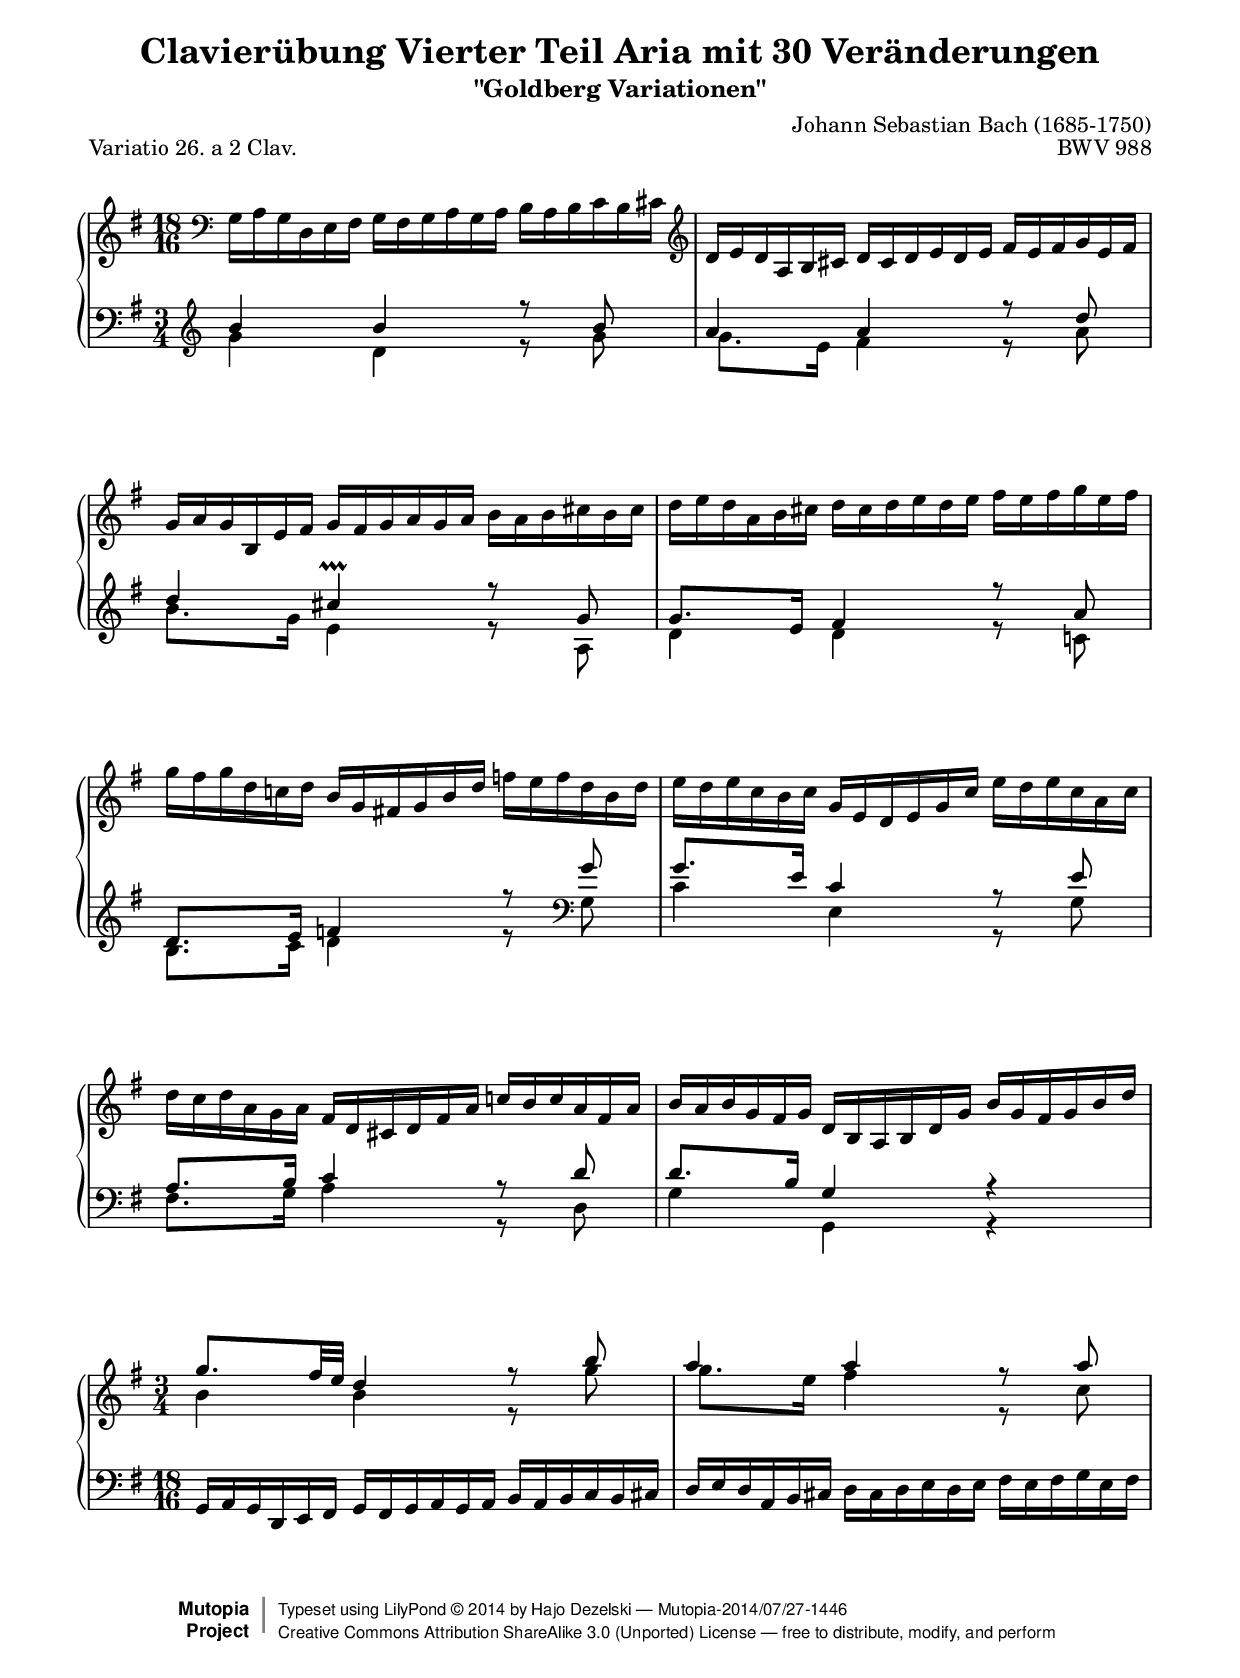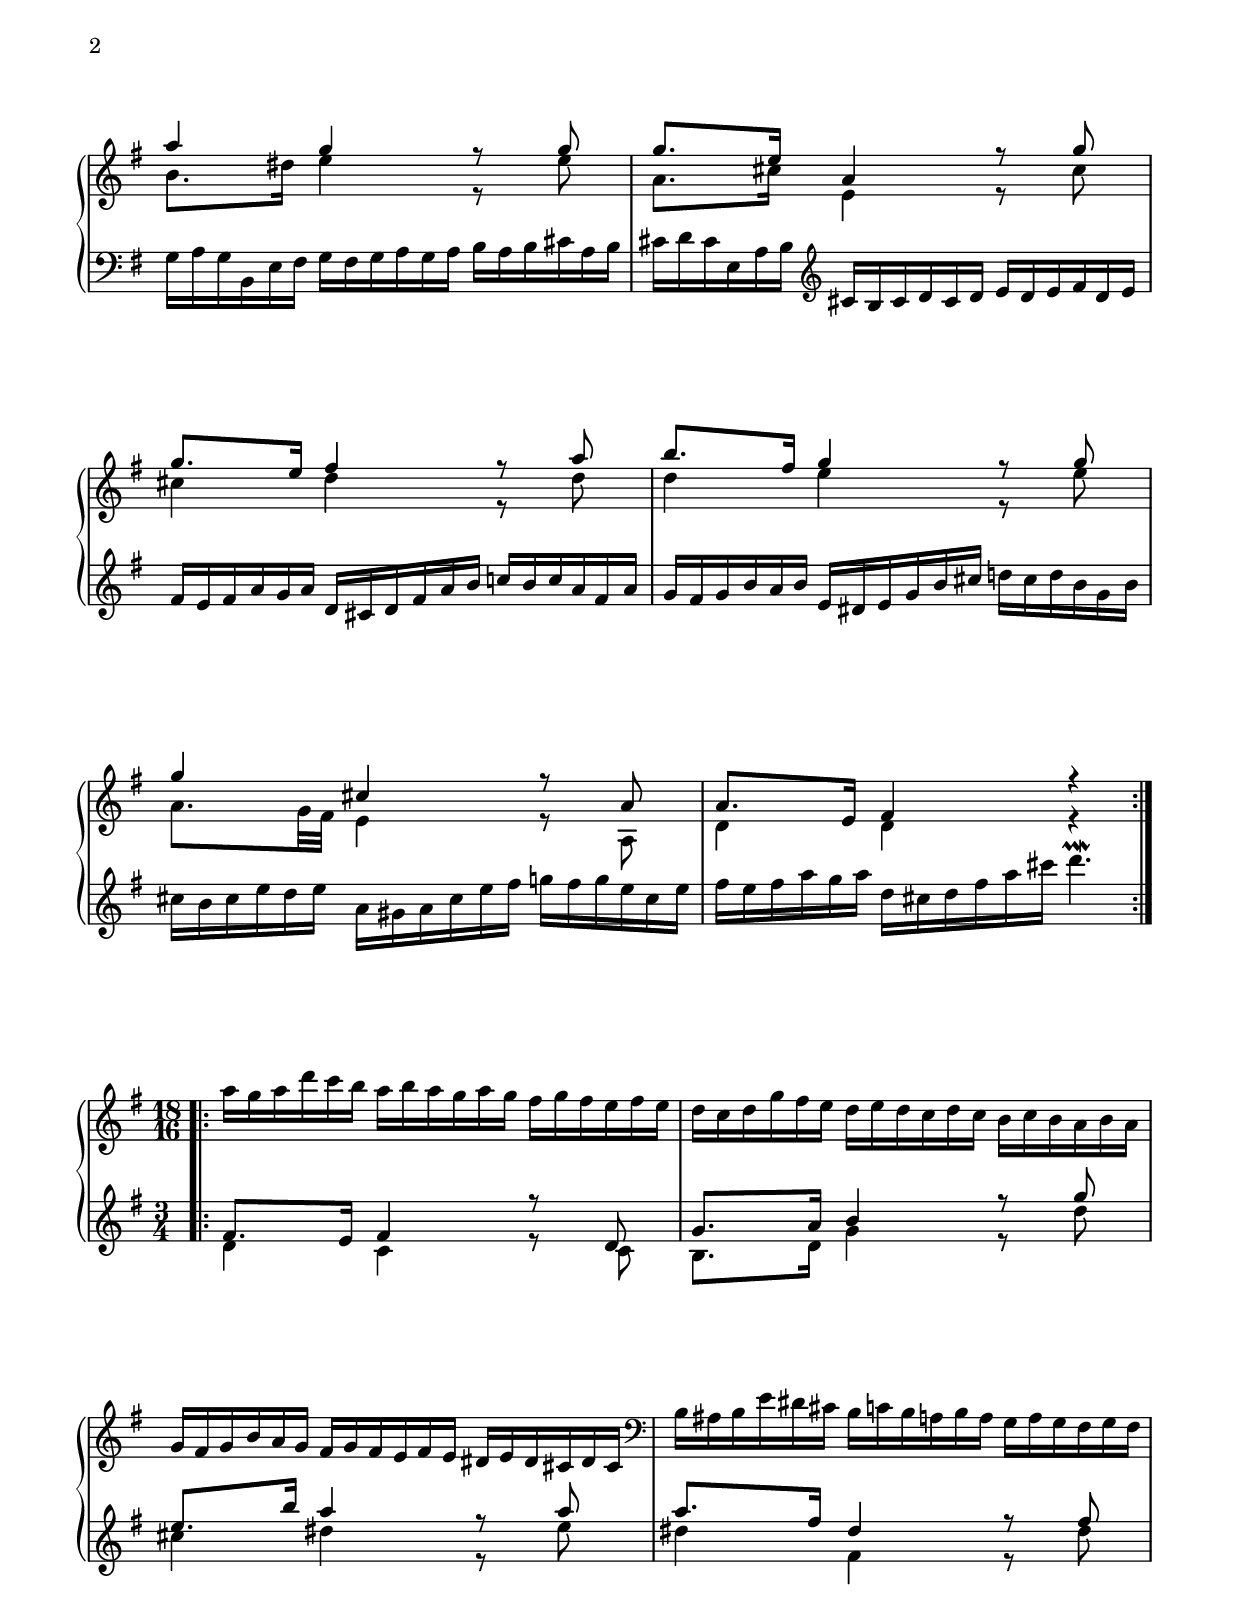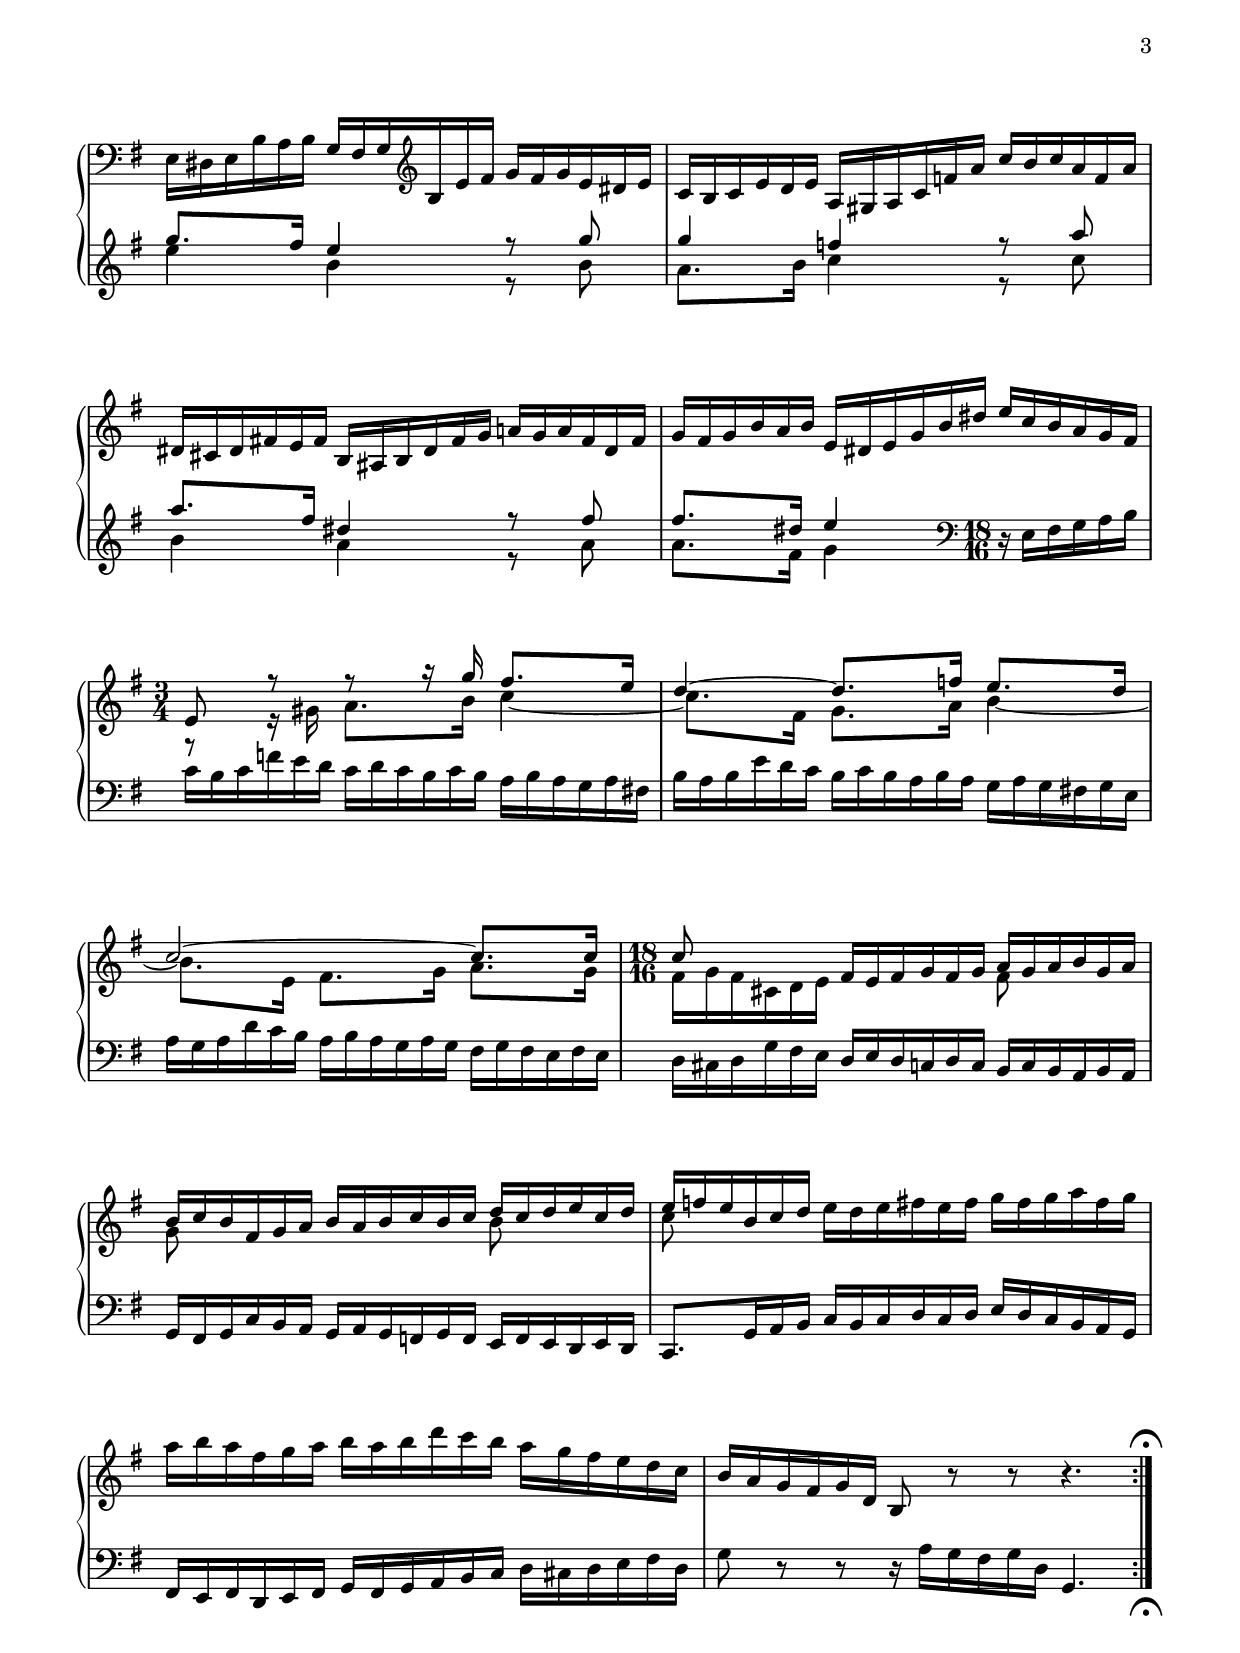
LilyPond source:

\version "2.18.2"

\paper {
    top-margin = 8\mm
    top-markup-spacing.basic-distance = #6
    markup-system-spacing.basic-distance = #6
    top-system-spacing.basic-distance = #12
    last-bottom-spacing.basic-distance = #12
    indent = 0.0
    line-width = 18.0\cm
    ragged-bottom = ##f
    ragged-last-bottom = ##f
}

% #(set-default-paper-size "a4")

#(set-global-staff-size 19)

\header {
        title = "Clavierübung Vierter Teil Aria mit 30 Veränderungen"
        subtitle = "\"Goldberg Variationen\""
        piece = "Variatio 26. a 2 Clav."
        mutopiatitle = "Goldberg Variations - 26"
        composer = "Johann Sebastian Bach (1685-1750)"
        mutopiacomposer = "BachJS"
        opus = "BWV 988"
        date = "1741"
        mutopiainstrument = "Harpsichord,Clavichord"
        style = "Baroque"
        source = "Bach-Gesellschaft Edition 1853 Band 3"
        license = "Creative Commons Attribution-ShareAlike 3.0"
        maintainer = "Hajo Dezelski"
	comment = "With the help of Neil Puttock"
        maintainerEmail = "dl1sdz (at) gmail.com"
	
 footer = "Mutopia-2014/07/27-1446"
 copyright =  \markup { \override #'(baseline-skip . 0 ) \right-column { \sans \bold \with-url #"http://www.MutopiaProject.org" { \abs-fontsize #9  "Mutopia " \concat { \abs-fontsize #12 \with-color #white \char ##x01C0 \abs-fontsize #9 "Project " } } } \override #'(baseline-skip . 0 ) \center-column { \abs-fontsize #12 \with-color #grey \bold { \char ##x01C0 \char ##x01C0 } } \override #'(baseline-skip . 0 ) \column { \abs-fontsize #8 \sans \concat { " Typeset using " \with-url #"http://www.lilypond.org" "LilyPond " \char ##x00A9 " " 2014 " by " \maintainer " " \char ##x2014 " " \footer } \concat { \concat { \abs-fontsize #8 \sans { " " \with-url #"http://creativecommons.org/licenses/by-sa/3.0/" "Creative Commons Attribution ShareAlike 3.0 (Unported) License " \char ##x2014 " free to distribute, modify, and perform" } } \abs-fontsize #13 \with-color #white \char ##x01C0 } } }
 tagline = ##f
}

%%---------- definitions

%---------Pavel's snippet from LSR to change clef at beginning of staff
% Append markup in the text property to the grob
#(define (append-markup grob old-stencil)
  (ly:stencil-combine-at-edge
    old-stencil X RIGHT (ly:text-interface::print grob)))

trebleToBass = {
  \clef bass
  % Fake staff clef appearance
  \once \override Staff.Clef.glyph-name = #"clefs.G"
  \once \override Staff.Clef.Y-offset = #-1
  % Append change clef to the time signature
  \once \override Staff.TimeSignature.text = \markup {
    \hspace #1.2
    \raise #1
    \musicglyph #"clefs.F_change"
  }
  \once \override Staff.TimeSignature.stencil = #(lambda (grob)
    (append-markup grob (ly:time-signature::print grob)))
}

bassToTreble = {
  \clef treble
  % Fake staff clef appearance
  \once \override Staff.Clef.glyph-name = #"clefs.F"
  \once \override Staff.Clef.Y-offset = #1
  % Append change clef to the time signature
  \once \override Staff.TimeSignature.text = \markup {
    \hspace #1.2
    \raise #-1
    \musicglyph #"clefs.G_change"
  }
  \once \override Staff.TimeSignature.stencil = #(lambda (grob)
    (append-markup grob (ly:time-signature::print grob)))
}
hideEndTimeSig = \override Staff.TimeSignature.break-visibility = #end-of-line-invisible
hidePP = \tweak #'stencil ##f \pp
hideMP = \tweak #'stencil ##f \mp

sopranoOne =   \relative g {
	    \repeat volta 1 { %begin repeated section
          \trebleToBass \hideEndTimeSig
		      \scaleDurations #'(4 . 6) {
			    \time 18/16
			    \set Timing.measureLength = #(ly:make-moment 3/4)   
				  \oneVoice
			    g16-\hidePP [ a g  d  e fis ] g16 [ fis g  a  g a ] b16 [ a b  c  b cis ] 
			    \clef "treble" | % 1
				
			    d16 [ e d a b cis ] d16 [ cis d e d e ] fis16 [ e fis g e fis ] | % 2
			    g16 [ a g b, e fis ] g16 [ fis g a g a ] b16 [ a b cis b cis ] | % 3
			    d16 [ e d a b cis ]  d16 [ cis d e d e ]  fis16 [ e fis g e fis ] | % 4
			    g16 [ fis g d c! d ]  b16 [ g fis! g b d ]  f16 [ e f d b d ] | % 5
			    e16 [ d e c b c ]  g16 [ e d e g c ]  e16 [ d e c a c ] | % 6
			    d16 [ c d a g a ]  fis16 [ d cis d fis a ]  c!16 [ b c a fis a ] | % 7
			    b16 [ a b g fis g ] d16 [ b a b d g ]  b16 [ g fis g b d ] | % 8
		    }
        \voiceOne
		    \time 3/4 
		    g8.-\hideMP [ fis32 e32 ] d4 r8 b'8 | % 9
		    a4 a4 r8 a8 | % 10
		    a4 g4 r8 g8 | % 11
		    g8. [ e16 ] a,4 r8 g'8 | % 12
		    g8. [ e16 ] fis4 r8 a8 | % 13
		    b8. [ fis16 ] g4 r8 g8 | % 14
		    g4 cis,4 r8 a8 | % 15
		    a8. [ e16 ] fis4 r4 \bar ":..:" % 16
	    } %end of repeated section
	    \oneVoice
	    \repeat volta 2 { %begin repeated section
		    \scaleDurations #'(4 . 6) {
			    \time 18/16
			    \set Timing.measureLength = #(ly:make-moment 3/4)      
			    a'16-\hidePP [ g a d c b ] a16 [ b a g a g ]  fis16 [ g fis e fis e ] | % 17
			    d16 [ c d g fis e ] d16 [ e d c d c ]  b16 [ c b a b a ] | % 18
			    g16 [ fis g b a g ] fis16 [ g fis e fis e ] dis16 [ e dis cis dis cis ]  | % 19 
			    \clef "bass"
			    b16 [ ais b e dis cis ] b16 [ c b a b a ] g16 [ a g fis g fis ] | % 20
			    e16 [ dis e b' a b ] g16 [ fis g \clef "treble" b e fis ] g16 [ fis g e dis e ] | % 21
				c16 [ b c e d e ] a,16 [ gis  a c f a ] c16  [ b c a f a ] | % 22
				dis,16 [ cis dis fis! e fis ] b,16 [ ais b dis fis g ] a!16 [ g a fis dis fis ] | % 23
				g16 [ fis g b a b ] e,16 [ dis e g b dis ] e16 [ c b a g fis ] | % 24
		    }
		 \time 3/4 
		 e8-\hideMP \voiceOne r8 r8 r16 g'16 fis8. [ e16 ] | % 25
		 d4 ~ d8. [ f16 ] e8. [ d16 ] | % 26	
		 c2 ~ c8. [ c16 ] | % 27
     \voiceTwo
		\scaleDurations #'(4 . 6) {
			    \time 18/16
			    \set Timing.measureLength = #(ly:make-moment 3/4) 
				fis,16-\hidePP [ g fis cis d e ] \oneVoice fis16 [ e fis g fis g ] a16 [ g a  b g a ] | % 28		
				b16 [ c b  fis  g a ] b16^[ a b c b c ]  \voiceOne d16 [ c d  e c d ] | % 29
				e16 [ f e  b c d ] \oneVoice e16 [ d e  fis e fis ] g16 [ fis g a  fis g ]| % 30
				a16 [ b a  fis g a ] b16 [ a b d c b ]  a16 [ g fis e  d c ] | % 31
				b16 [ a g fis g d ] b8 r8 r8 r4. \bar ":|." % 32
        
        % Place a fermata over the final barline
        \override Staff.RehearsalMark.break-visibility = #begin-of-line-invisible
        \mark \markup \musicglyph #"scripts.ufermata"
		}
    } %end repeated section

}

sopranoTwo =   \relative b' {
	\repeat volta 1 { %begin repeated section
		\stemDown
		\clef "bass" 		    
		\scaleDurations #'(4 . 6) {
			    \time 18/16
			    \set Timing.measureLength = #(ly:make-moment 3/4)      
			    s1*18/16 
			    \clef "treble" | % 1
			    s1*18/16 | % 2
			    s1*18/16 | % 3
			    s1*18/16 | % 4
			    s1*18/16 | % 5
			    s1*18/16 | % 6
			    s1*18/16 | % 7
			    s1*18/16 | % 8
		}
		\time 3/4 
		b4-\hideMP b4 r8 g'8 | % 9
		g8. [ e16 ] fis4 r8 c8 | % 10
		b8. [ dis16 ] e4 r8 e8 | % 11
		a,8. [ cis16 ] e,4 r8 cis'8 | % 12
		cis4 d4 r8 d8 | % 13
		d4 e4 r8 e8 | % 14
		a,8. [ g32 fis32 ] e4 r8 a,8 | % 15
		d4 d4 r4 | % 16
    } %end of repeated section
    
       \repeat volta 2 { %begin repeated section
         \scaleDurations #'(4 . 6) {
			    \time 18/16
			    \set Timing.measureLength = #(ly:make-moment 3/4)  
				s1*18/16 | % 17
				s1*18/16 | % 18	
				s1*18/16 | % 19		
				s1*18/16 | % 20
				s1*18/16 | % 21
				s1*18/16 | % 22
				s1*18/16 | % 23
				s1*18/16 | % 24
		 }
		\time 3/4  
        r8  r16 gis16-\hideMP a8. [ b16 ] c4 ~ | % 25
        c8. [ fis,16 ] g8. [ a16 ] b4 ~  | % 26
		b8. [ e,16 ] fis8. [ g16 ] a8. [ g16 ] | % 27
		\scaleDurations #'(4 . 6) {
			    \time 18/16
			    \set Timing.measureLength = #(ly:make-moment 3/4) 
				\voiceOne c8-\hideMP s1*10/16 \voiceTwo fis,8 s1*4/16 | % 28
				g8 s1*10/16 b8 s1*4/16 | % 29
				c8 s1*16/16  | % 30
				s1*18/16 | % 31
				s1*18/16 | % 32
		}
    } %end repeated section
}

soprano = << \sopranoOne \\ \sopranoTwo>>


%%
%% Bass Clef
%% 

bassOne = \relative b' {
  \hideEndTimeSig
	    \repeat volta 1 { %begin repeated section
		    \bassToTreble	
		    \time 3/4 
		    b4-\hideMP b4 r8 b8 | % 1
		    a4 a4 r8 d8 | % 2
		    d4 cis4 \prallprall r8 g8 | % 3
		    g8. [ e16 ] fis4 r8 a8 | % 4
		    d,8. [ e16 ] f4 r8 
		    \clef "bass" g8 | % 5
		    g8. [ e16 ] c4 r8 e8 | % 6
		    a,8. [ b16 ] c4 r8 d8 | % 7
		    d8. [ b16 ] g4 r4  | % 8
        \oneVoice
		    \scaleDurations #'(4 . 6) {
			    \time 18/16
			    \set Timing.measureLength = #(ly:make-moment 3/4)
			    g,16-\hidePP [ a g  d e fis ] g16 [ fis g  a g a ]  b16 [ a b c b cis ] | % 9
			    d16 [ e d  a b cis ] d16 [ cis d e d e ] fis16 [ e fis g e fis ]| % 10
			    g16 [ a g  b, e fis ] g16 [ fis g a g a ]  b16 [ a b cis a b ] | % 11
			    cis16 [ d cis  e, a b ]
			    \clef "treble" 
			    cis16 [ b cis  d  cis d ] e16 [ d e fis d e ] | % 12
			    fis16 [ e fis  a g a ] d,16 [ cis d fis a b ] c!16 [ b c a fis a ] | % 13
			    g16 [ fis g b a b ] e,16 [ dis e g b cis ]  d!16 [ cis d  b g b ] | % 14
			    cis16 [ b cis  e d e ] a,16 [ gis a cis e fis ]  g!16 [ fis g e cis e ] | % 15
			    fis16 [ e fis a g a ] d,16 [ cis d fis a cis ] d4. \prallmordent \bar ":..:" % 16
		    }
	    } %end of repeated section
	    \voiceOne
		\repeat volta 2 { %begin repeated section
			\time 3/4  
			fis,,8.-\hideMP [ e16 ] fis4 r8 d8 | % 17
			g8. [ a16 ] b4 r8 g'8 | % 18
			e8. [ b'16 ] a4 r8 a8 | % 19 
			a8. [ fis16 ] dis4 r8 fis8 | % 20
			g8. [ fis16 ] e4 r8 g8 | % 21
			g4 f4 r8 a8 | % 22
			a8. [ fis16 ] dis4 r8 fis8 | % 23
			fis8. [ dis16 ] e4
      \oneVoice
			\scaleDurations #'(4 . 6) {
        \set Timing.measureLength = #(ly:make-moment 3/4)
        
        % Fix ugly space in upper stave, two options
        % 1. The more complicated method, but with best spacing
        \once \override Staff.Clef.extra-spacing-width = #'(+inf.0 . -inf.0)
        \once \override Staff.Clef.stencil = #ly:text-interface::print
        \once \override Staff.Clef.text = \markup \override #'(baseline-skip . 0) {
          \musicglyph #"clefs.F_change" \lower #1 \with-dimensions #'(0 . 3.5) #'(0 . 0) \number \column  { 18 16 }
        }
        \once \override Staff.TimeSignature.stencil = ##f
        % 2. A bit more elegant, but places time signature too close to rest (difficult to fix easily)
        %\once \override Staff.TimeSignature.extra-spacing-width = #'(+inf.0 . -inf.0)
        %\once \override Staff.Clef.space-alist.time-signature = #'(extra-space . 0.5)
        
          \clef "bass" \time 18/16 s1*6/16 | % 24
					c,16 [ b c f e d ] c16 [ d c  b c b ] a16 [ b a g a fis! ] | % 25
					b16 [ a b e d c ] b16 [ c b a b a ] g16 [ a g fis! g e ] | % 26
					a16 [ g a d c b ]  a16 [ b a g a g ] fis16 [ g fis e fis e ] | % 27
					d16 [ cis d g fis e ] d16^[ e d c d c ] b16 [ c b a b a ] | % 28
					g16 [ fis g c b a ] g16 [ a g f g f ] e16 [ f e d e d ] | % 29
					c8. [ g'16 a b ] c16 [ b c d c d] e16 [ d c b a g ] | % 30
					fis16 [ e fis d e fis ] g16 [ fis g a b c ] d16 [ cis d e fis d ] | % 31
					g8 r8 r8 r16 a16 [ g fis g d ] g,4.
          
          % Place a fermata under the final barline
          \override Staff.RehearsalMark.break-visibility = #begin-of-line-invisible
          \override Staff.RehearsalMark.direction = #DOWN
          \mark \markup \musicglyph #"scripts.dfermata"

          \bar ":|." % 32
			}
    } %end repeated section

}
	
bassTwo = \relative g' {
		\repeat volta 1 { %begin repeated section
				    
			\clef "treble"  
			\time 3/4 
			g4-\hideMP d4 r8 g8 | % 1
			g8. [ e16 ] fis4 r8 a8 | % 2
			b8. [ g16 ] e4 r8 a,8 | % 3
			d4 d4 r8 c!8 | % 4
			b8. [ c16 ] d4 r8 \clef "bass" g,8  | % 5
			c4 e,4 r8 g8 | % 6
			fis8. [ g16 ] a4 r8 d,8 | % 7
			g4 g,4 r4 | % 8
			\scaleDurations #'(4 . 6) {
			    \time 18/16
			    \set Timing.measureLength = #(ly:make-moment 3/4)	    
			    s1*18/16 | % 9	
			    s1*18/16 | % 10		
			    s1*18/16 | % 11		
			    s1*6/16 
			    \clef "treble"
			    s1*12/16| % 12
			    s1*18/16 | % 13
			    s1*18/16 | % 14
			    s1*18/16 | % 15
			    s1*18/16 | % 16
			}		 
		} %end of repeated section
		
		\repeat volta 2 { %begin repeated section
			\time 3/4  
			d''4-\hideMP c4 r8 c8 | % 17
			b8. [ d16 ] g4 r8 d'8 | % 18
			cis4 dis4 r8 e8 | % 19
			dis4 fis,4 r8 dis'8 | % 20
			e4 b4 r8 b8 | % 21
			a8. [ b16 ] c4 r8 c8 | % 22
			b4 a4 r8 a8 | % 23
			a8. [ fis16 ] g4 
      \oneVoice
			\scaleDurations #'(4 . 6) {
				    \time 18/16
					\set Timing.measureLength = #(ly:make-moment 3/4) 
					\clef "bass" 
					r16 e,16-\hidePP [ fis g  a b ] | % 24
					s1*18/16 | % 25
					s1*18/16 | % 26
					s1*18/16 | % 27
					s1*18/16 | % 28
					s1*18/16 | % 29
					s1*18/16 | % 30
					s1*18/16 | % 31
					s1*18/16 | % 32
			}
    } %end repeated section
	
}

bass = << \bassOne \\ \bassTwo>>

\score {
 \new PianoStaff <<
 \new Staff = "upper" { \key g \major \soprano }
 \new Staff = "lower" { \key g \major \bass }
 >>
 \layout {
   \context {
     \Score
     \remove "Timing_translator"
     \remove "Default_bar_line_engraver"
     % removed from Score context to allow rehearsal marks (in this case, fermatas)
     % on each stave
     \remove "Mark_engraver"

   }
   \context {
     \Staff
     \consists "Timing_translator"
     \consists "Default_bar_line_engraver"
     \consists "Mark_engraver"
     
   }
 }
  \midi { \tempo 4 = 85 }
}
